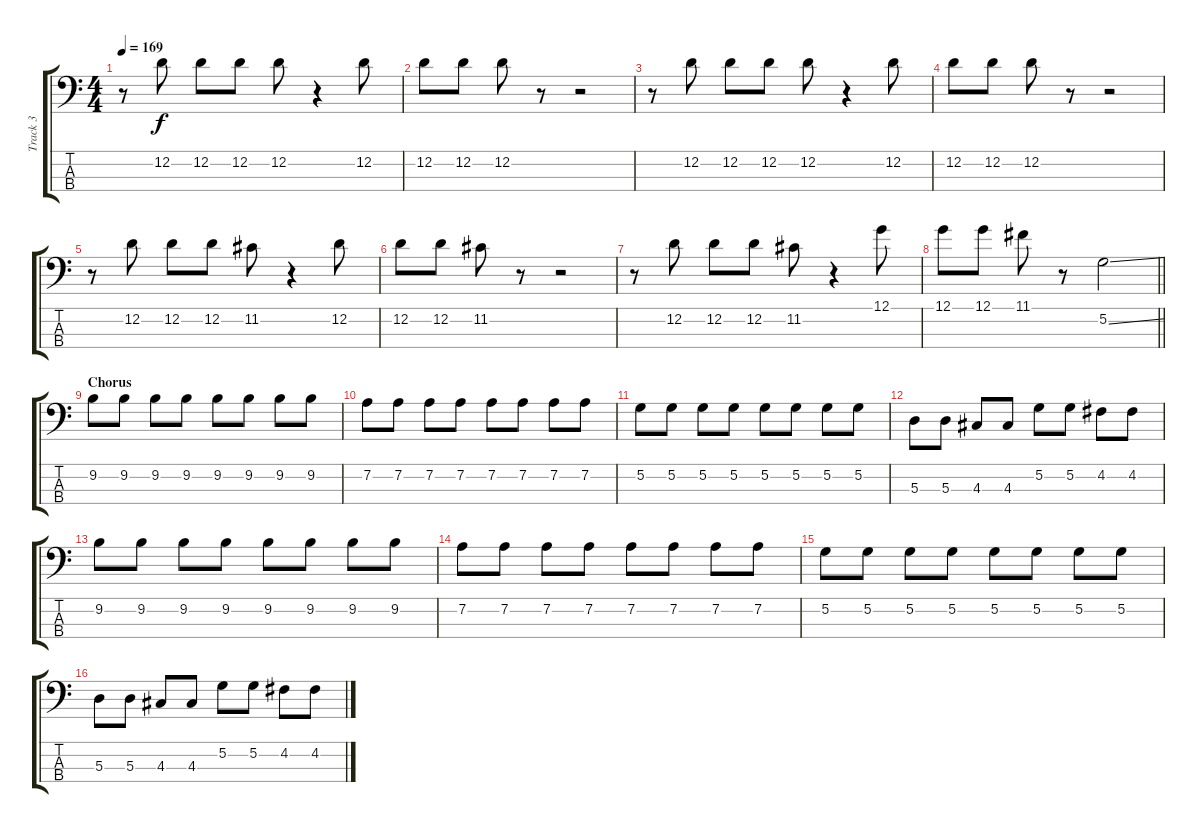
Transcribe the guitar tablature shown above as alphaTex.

\track ("Track 3" "Track 3") {instrument electricbassfinger}
\staff {score tabs}
\tuning (G2 D2 A1 E1) {hide}
\ts (4 4)
\tempo 169
\clef f4
\ks c
r.8{dy f} 12.2.8 12.2.8 12.2.8 12.2.8 r.4 12.2.8 |
12.2.8 12.2.8 12.2.8 r.8 r.2 |
r.8 12.2.8 12.2.8 12.2.8 12.2.8 r.4 12.2.8 |
12.2.8 12.2.8 12.2.8 r.8 r.2 |
r.8 12.2.8 12.2.8 12.2.8 11.2.8 r.4 12.2.8 |
12.2.8 12.2.8 11.2.8 r.8 r.2 |
r.8 12.2.8 12.2.8 12.2.8 11.2.8 r.4 12.1.8 |
\barLineRight lightlight
12.1.8 12.1.8 11.1.8 r.8 5.2{ss}.2 |
\section ("" "Chorus")
9.2.8 9.2.8 9.2.8 9.2.8 9.2.8 9.2.8 9.2.8 9.2.8 |
7.2.8 7.2.8 7.2.8 7.2.8 7.2.8 7.2.8 7.2.8 7.2.8 |
5.2.8 5.2.8 5.2.8 5.2.8 5.2.8 5.2.8 5.2.8 5.2.8 |
5.3.8 5.3.8 4.3.8 4.3.8 5.2.8 5.2.8 4.2.8 4.2.8 |
9.2.8 9.2.8 9.2.8 9.2.8 9.2.8 9.2.8 9.2.8 9.2.8 |
7.2.8 7.2.8 7.2.8 7.2.8 7.2.8 7.2.8 7.2.8 7.2.8 |
5.2.8 5.2.8 5.2.8 5.2.8 5.2.8 5.2.8 5.2.8 5.2.8 |
5.3.8 5.3.8 4.3.8 4.3.8 5.2.8 5.2.8 4.2.8 4.2.8
